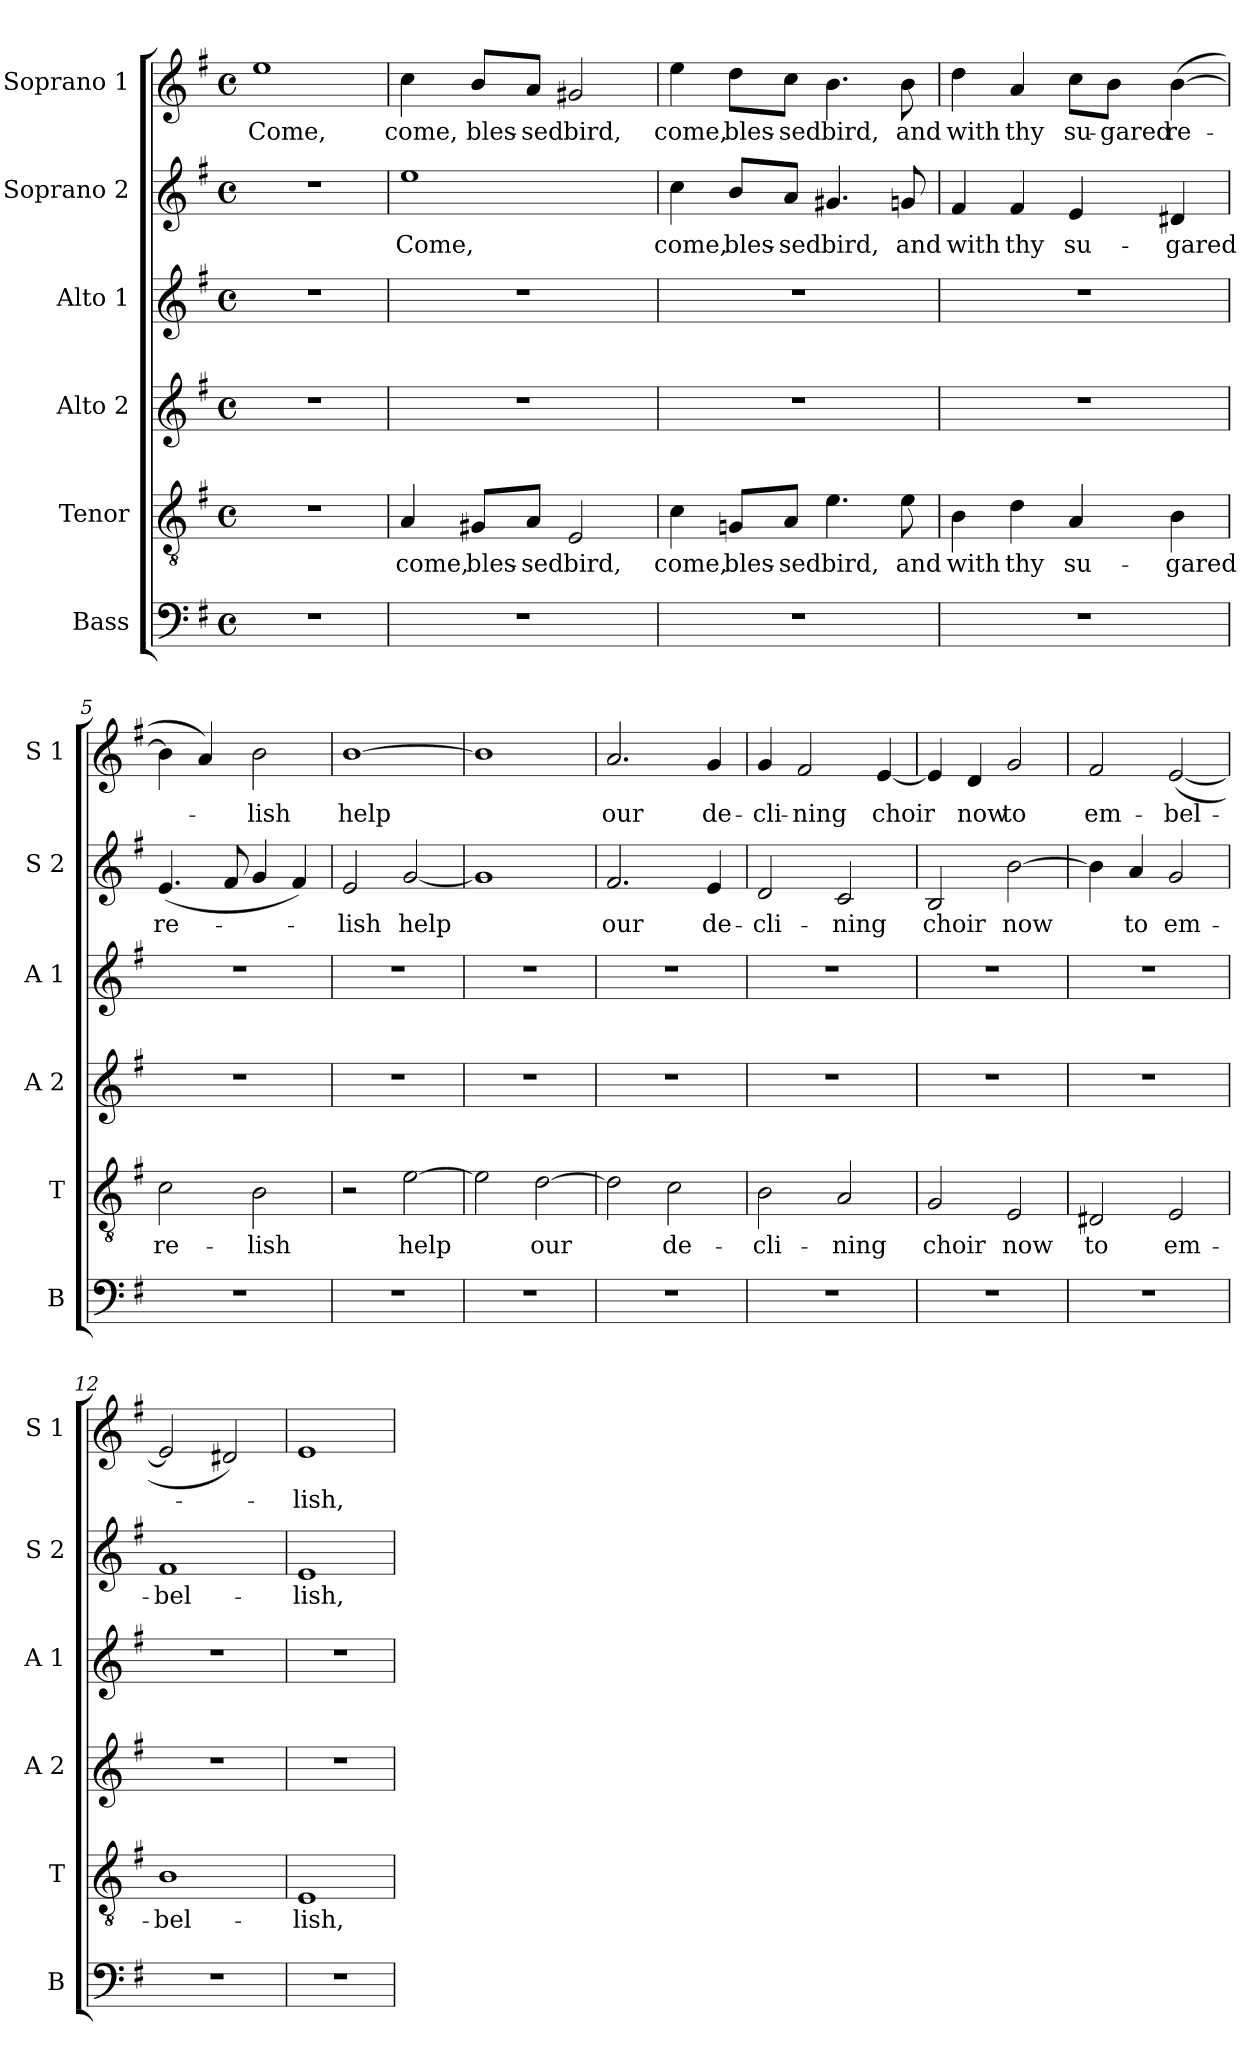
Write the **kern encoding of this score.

**kern	**kern	**text	**kern	**kern	**kern	**text	**kern	**text
*part6	*part5	*part5	*part4	*part3	*part2	*part2	*part1	*part1
*staff6	*staff5	*staff5	*staff4	*staff3	*staff2	*staff2	*staff1	*staff1
*I"Bass	*I"Tenor	*	*I"Alto 2	*I"Alto 1	*I"Soprano 2	*	*I"Soprano 1	*
*I'B	*I'T	*	*I'A 2	*I'A 1	*I'S 2	*	*I'S 1	*
*clefF4	*clefGv2	*	*clefG2	*clefG2	*clefG2	*	*clefG2	*
*k[f#]	*k[f#]	*	*k[f#]	*k[f#]	*k[f#]	*	*k[f#]	*
*G:	*G:	*	*G:	*G:	*G:	*	*G:	*
*M4/4	*M4/4	*	*M4/4	*M4/4	*M4/4	*	*M4/4	*
*met(c)	*met(c)	*	*met(c)	*met(c)	*met(c)	*	*met(c)	*
*MM144	*MM144	*	*MM144	*MM144	*MM144	*	*MM144	*
=1	=1	=1	=1	=1	=1	=1	=1	=1
1r	1r	.	1r	1r	1r	.	1ee	Come,
=2	=2	=2	=2	=2	=2	=2	=2	=2
1r	4A/	come,	1r	1r	1ee	Come,	4cc\	come,
.	8G#X/L	bles-	.	.	.	.	8b/L	bles-
.	8A/J	-sed	.	.	.	.	8a/J	-sed
.	2E/	bird,	.	.	.	.	2g#X/	bird,
=3	=3	=3	=3	=3	=3	=3	=3	=3
1r	4c\	come,	1r	1r	4cc\	come,	4ee\	come,
.	8Gn/L	bles-	.	.	8b/L	bles-	8dd\L	bles-
.	8A/J	-sed	.	.	8a/J	-sed	8cc\J	-sed
.	4.e\	bird,	.	.	4.g#X/	bird,	4.b\	bird,
.	8e\	and	.	.	8gn/	and	8b\	and
=4	=4	=4	=4	=4	=4	=4	=4	=4
1r	4B\	with	1r	1r	4f#/	with	4dd\	with
.	4d\	thy	.	.	4f#/	thy	4a/	thy
.	4A/	su-	.	.	4e/	su-	8cc\L	su-
.	.	.	.	.	.	.	8b\J	-gared
.	4B\	-gared	.	.	4d#X/	-gared	([4b\	re-
=5	=5	=5	=5	=5	=5	=5	=5	=5
1r	2c\	re-	1r	1r	(4.e/	re-	4b\]	.
.	.	.	.	.	.	.	4a/)	.
.	.	.	.	.	8f#/	.	.	.
.	2B\	-lish	.	.	4g/	.	2b\	-lish
.	.	.	.	.	4f#/)	.	.	.
!!LO:LB:g=z
=6	=6	=6	=6	=6	=6	=6	=6	=6
1r	2r	.	1r	1r	2e/	-lish	[1b	help
.	[2e\	help	.	.	[2g/	help	.	.
=7	=7	=7	=7	=7	=7	=7	=7	=7
1r	2e\]	.	1r	1r	1g]	.	1b]	.
.	[2d\	our	.	.	.	.	.	.
=8	=8	=8	=8	=8	=8	=8	=8	=8
1r	2d\]	.	1r	1r	2.f#/	our	2.a/	our
.	2c\	de-	.	.	.	.	.	.
.	.	.	.	.	4e/	de-	4g/	de-
=9	=9	=9	=9	=9	=9	=9	=9	=9
1r	2B\	-cli-	1r	1r	2d/	-cli-	4g/	-cli-
.	.	.	.	.	.	.	2f#/	-ning
.	2A/	-ning	.	.	2c/	-ning	.	.
.	.	.	.	.	.	.	[4e/	choir
=10	=10	=10	=10	=10	=10	=10	=10	=10
1r	2G/	choir	1r	1r	2B/	choir	4e/]	.
.	.	.	.	.	.	.	4d/	now
.	2E/	now	.	.	[2b\	now	2g/	to
=11	=11	=11	=11	=11	=11	=11	=11	=11
1r	2D#X/	to	1r	1r	4b\]	.	2f#/	em-
.	.	.	.	.	4a/	to	.	.
.	2E/	em-	.	.	2g/	em-	([2e/	-bel-
=12	=12	=12	=12	=12	=12	=12	=12	=12
1r	1B	-bel-	1r	1r	1f#	-bel-	2e/]	.
.	.	.	.	.	.	.	2d#X/)	.
=13	=13	=13	=13	=13	=13	=13	=13	=13
1r	1E	-lish,	1r	1r	1e	-lish,	1e	-lish,
=	=	=	=	=	=	=	=	=
*-	*-	*-	*-	*-	*-	*-	*-	*-
